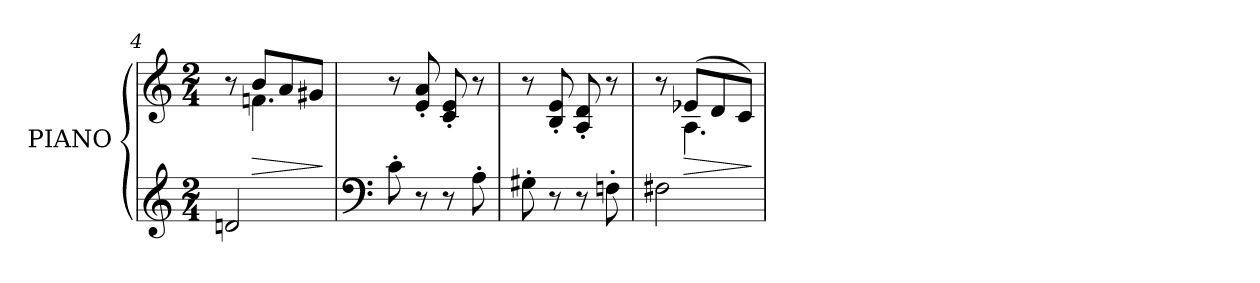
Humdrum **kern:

**kern	**kern	**dynam
*part1	*part1	*part1
*staff2	*staff1	*staff1/2
*I"PIANO	*	*
*I'Pno.	*	*
*clefG2	*clefG2	*
*k[]	*k[]	*
*M2/4	*M2/4	*
=4	=4	=4
*	*^	*
2dn/	8r	8ryy	.
!	!	!	!LO:HP:b
.	8b/L	4.fn\	>
.	8a/	.	.
.	8g#X/J	.	.
*	*v	*v	*
.	.	]
=5	=5	=5
*clefF4	*	*
8c'\	8r	.
8r	8e/' 8a/'	.
8r	8c/' 8e/'	.
8A'\	8r	.
!!LO:LB:g=z
=6	=6	=6
8G#X'\	8r	.
8r	8B/' 8e/'	.
8r	8A/' 8d/'	.
8Fn'\	8r	.
=7	=7	=7
*	*^	*
2F#X\	8r	8ryy	.
!	!	!	!LO:HP:b
.	(>8e-X/L	4.A\	>
.	8d/	.	.
.	8c/J)	.	.
*	*v	*v	*
.	.	]
=	=	=
*-	*-	*-
